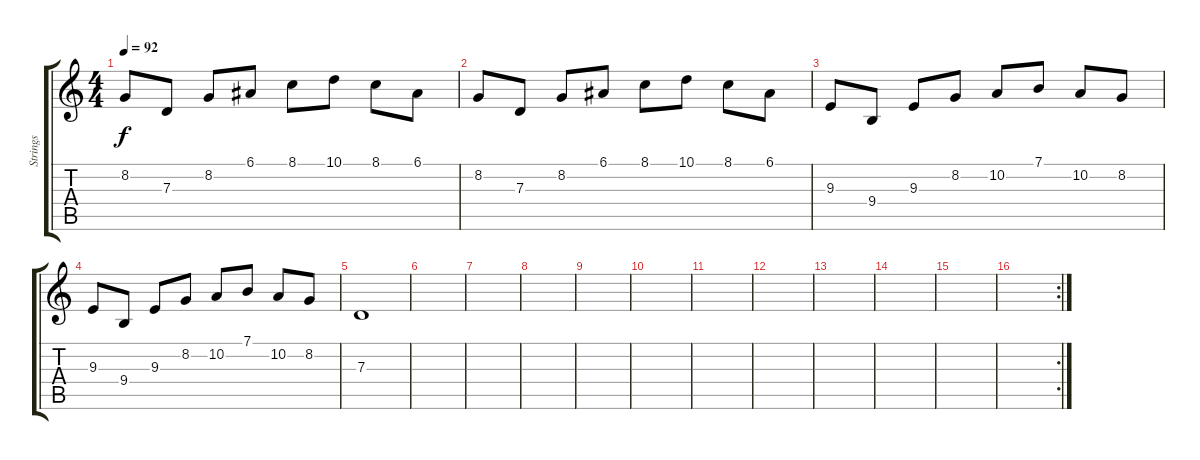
\track ("Strings" "Strings") {instrument stringensemble1}
\staff {score tabs}
\tuning (E4 B3 G3 D3 A2 D2) {hide}
\ts (4 4)
\tempo 92
\clef g2
\ks c
8.2.8{dy f} 7.3.8 8.2.8 6.1.8 8.1.8 10.1.8 8.1.8 6.1.8 |
8.2.8 7.3.8 8.2.8 6.1.8 8.1.8 10.1.8 8.1.8 6.1.8 |
9.3.8 9.4.8 9.3.8 8.2.8 10.2.8 7.1.8 10.2.8 8.2.8 |
9.3.8 9.4.8 9.3.8 8.2.8 10.2.8 7.1.8 10.2.8 8.2.8 |
7.3.1 |
|
|
|
|
|
|
|
|
|
|
\rc 2
